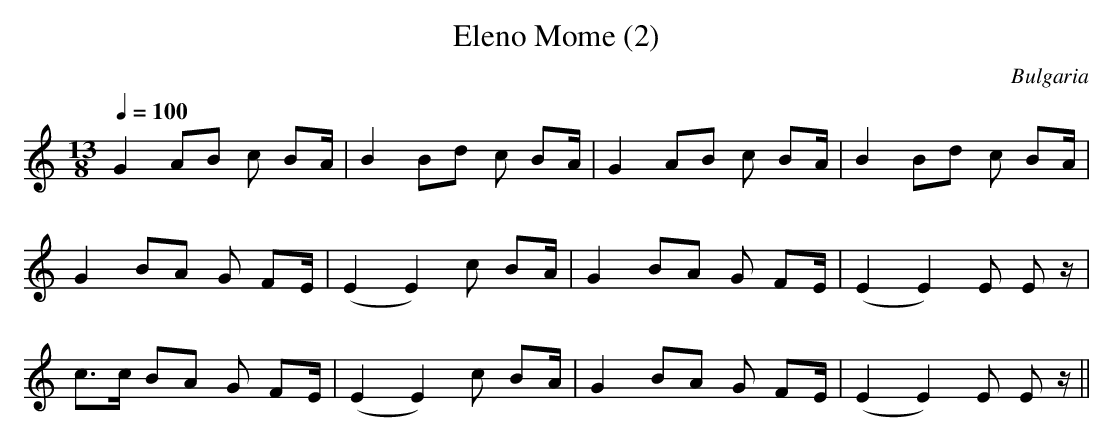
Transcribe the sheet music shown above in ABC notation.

X:1
T:Eleno Mome (2)
O:Bulgaria
M:13/8
Q:1/4=100
K:C
G2AB c BA/|B2Bd c BA/|G2AB c BA/|B2Bd c BA/|
G2BA G FE/|(E2E2) c BA/|\
G2BA G FE/|(E2E2) E Ez/|
c>c BA G FE/|(E2E2) c BA/|\
G2BA G FE/|(E2E2) E Ez/||
